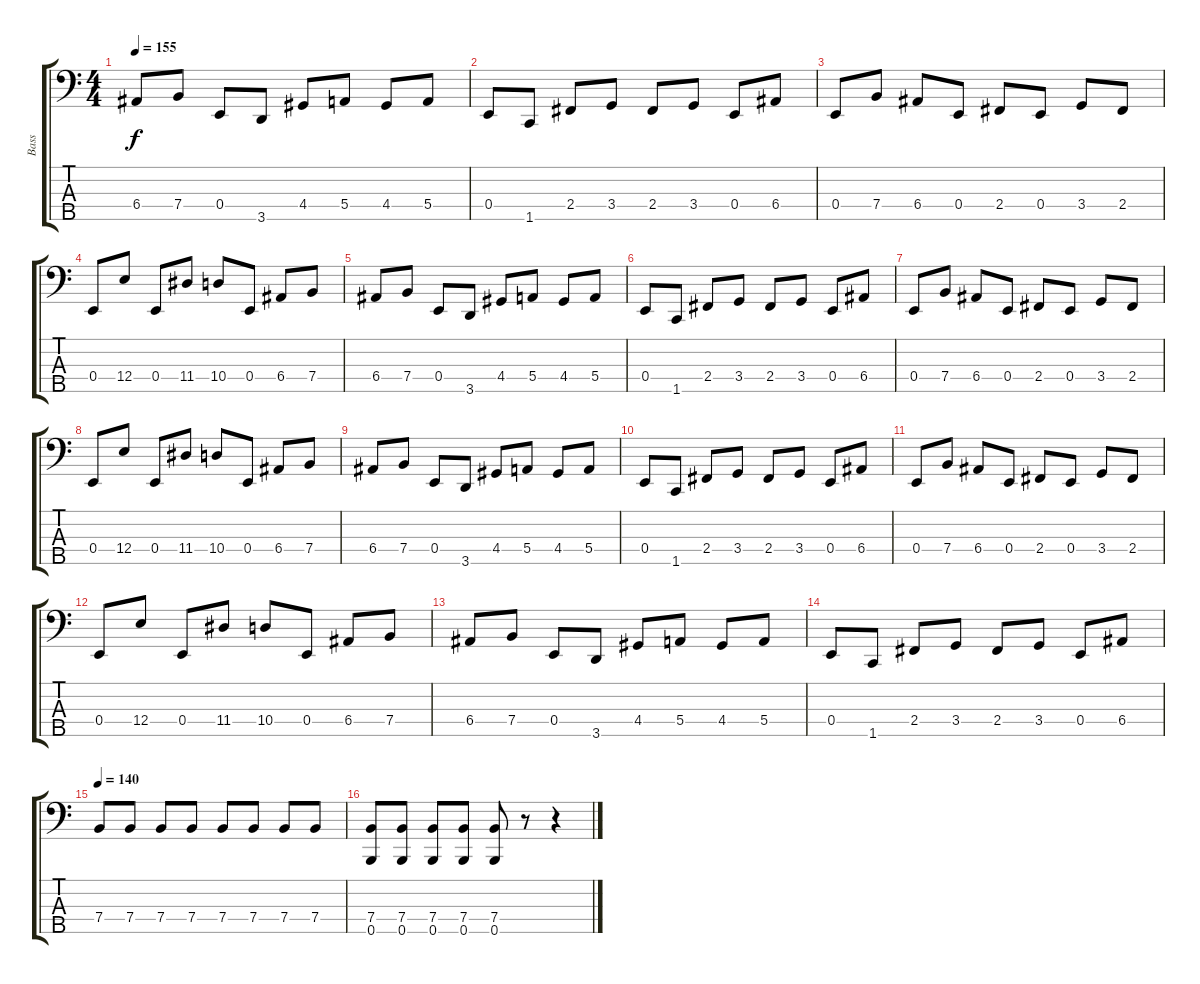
\track ("Bass" "Bass") {instrument electricbassfinger}
\staff {score tabs}
\tuning (G2 D2 A1 E1 B0) {hide}
\ts (4 4)
\tempo 155
\clef f4
\ks c
6.4.8{dy f} 7.4.8 0.4.8 3.5.8 4.4.8 5.4.8 4.4.8 5.4.8 |
0.4.8 1.5.8 2.4.8 3.4.8 2.4.8 3.4.8 0.4.8 6.4.8 |
0.4.8 7.4.8 6.4.8 0.4.8 2.4.8 0.4.8 3.4.8 2.4.8 |
0.4.8 12.4.8 0.4.8 11.4.8 10.4.8 0.4.8 6.4.8 7.4.8 |
6.4.8 7.4.8 0.4.8 3.5.8 4.4.8 5.4.8 4.4.8 5.4.8 |
0.4.8 1.5.8 2.4.8 3.4.8 2.4.8 3.4.8 0.4.8 6.4.8 |
0.4.8 7.4.8 6.4.8 0.4.8 2.4.8 0.4.8 3.4.8 2.4.8 |
0.4.8 12.4.8 0.4.8 11.4.8 10.4.8 0.4.8 6.4.8 7.4.8 |
6.4.8 7.4.8 0.4.8 3.5.8 4.4.8 5.4.8 4.4.8 5.4.8 |
0.4.8 1.5.8 2.4.8 3.4.8 2.4.8 3.4.8 0.4.8 6.4.8 |
0.4.8 7.4.8 6.4.8 0.4.8 2.4.8 0.4.8 3.4.8 2.4.8 |
0.4.8 12.4.8 0.4.8 11.4.8 10.4.8 0.4.8 6.4.8 7.4.8 |
6.4.8 7.4.8 0.4.8 3.5.8 4.4.8 5.4.8 4.4.8 5.4.8 |
0.4.8 1.5.8 2.4.8 3.4.8 2.4.8 3.4.8 0.4.8 6.4.8 |
\tempo 140
7.4.8 7.4.8 7.4.8 7.4.8 7.4.8 7.4.8 7.4.8 7.4.8 |
(7.4 0.5).8 (7.4 0.5).8 (7.4 0.5).8 (7.4 0.5).8 (7.4 0.5).8 r.8 r.4
